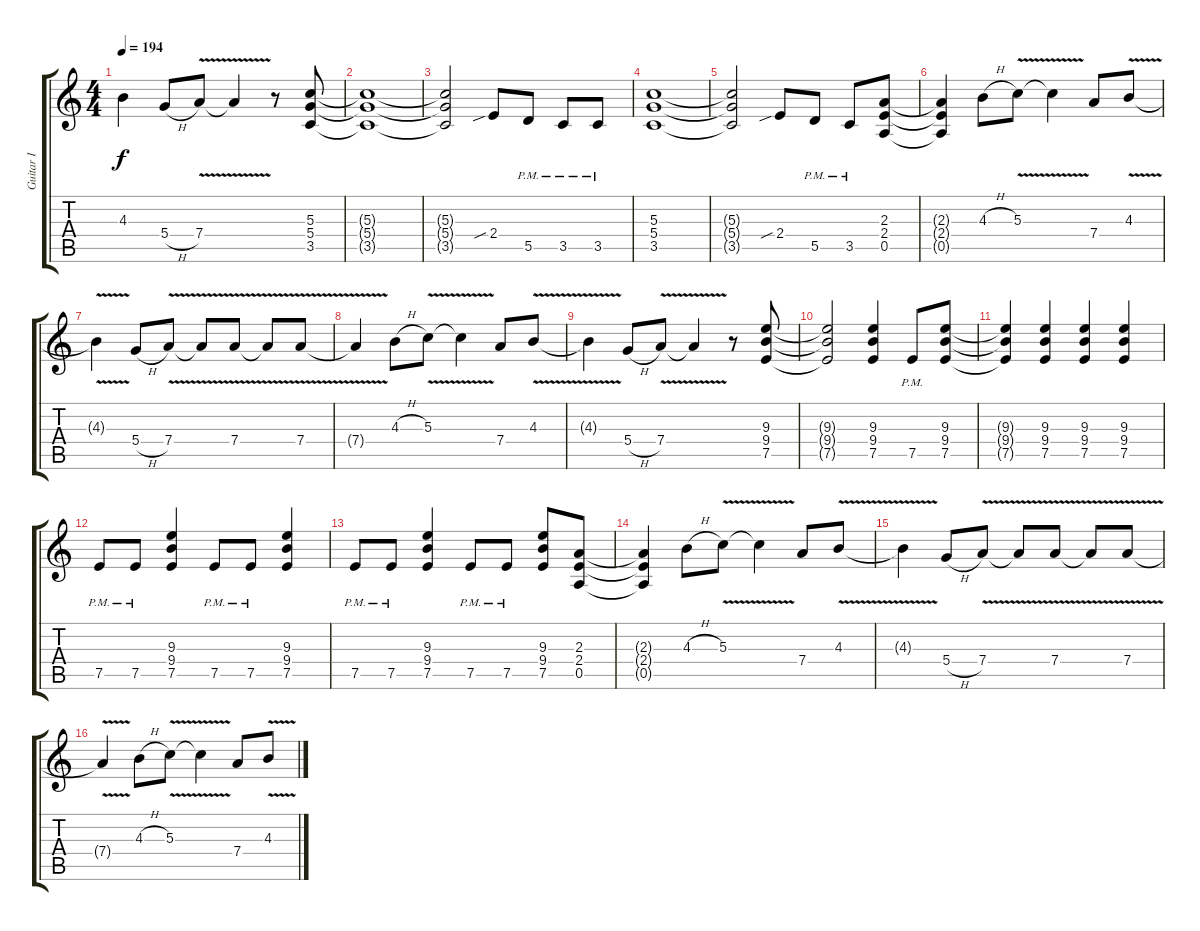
\track ("Guitar I" "Guitar I") {instrument distortionguitar}
\staff {score tabs}
\tuning (E4 B3 G3 D3 A2 E2) {hide}
\ts (4 4)
\tempo 194
\clef g2
\ks c
4.3{t}.4{dy f} 5.4{h}.8 7.4{v}.8 7.4{t}.4 r.8 (5.3 5.4 3.5).8 |
(5.3{t} 5.4{t} 3.5{t}).1 |
(5.3{t} 5.4{t} 3.5{t}).2 2.4{sib}.8 5.5{pm}.8 3.5{pm}.8 3.5{pm}.8 |
(5.3 5.4 3.5).1 |
(5.3{t} 5.4{t} 3.5{t}).2 2.4{sib}.8 5.5{pm}.8 3.5{pm}.8 (2.3 2.4 0.5).8 |
(2.3{t} 2.4{t} 0.5{t}).4 4.3{h}.8 5.3{v}.8 5.3{t}.4 7.4.8 4.3{v}.8 |
4.3{t}.4 5.4{h}.8 7.4{v}.8 7.4{t}.8 7.4{v}.8 7.4{t}.8 7.4{v}.8 |
7.4{t}.4 4.3{h}.8 5.3{v}.8 5.3{t}.4 7.4.8 4.3{v}.8 |
4.3{t}.4 5.4{h}.8 7.4{v}.8 7.4{t}.4 r.8 (9.3 9.4 7.5).8 |
(9.3{t} 9.4{t} 7.5{t}).2 (9.3 9.4 7.5).4 7.5{pm}.8 (9.3 9.4 7.5).8 |
(9.3{t} 9.4{t} 7.5{t}).4 (9.3 9.4 7.5).4 (9.3 9.4 7.5).4 (9.3 9.4 7.5).4 |
7.5{pm}.8 7.5{pm}.8 (9.3 9.4 7.5).4 7.5{pm}.8 7.5{pm}.8 (9.3 9.4 7.5).4 |
7.5{pm}.8 7.5{pm}.8 (9.3 9.4 7.5).4 7.5{pm}.8 7.5{pm}.8 (9.3 9.4 7.5).8 (2.3 2.4 0.5).8 |
(2.3{t} 2.4{t} 0.5{t}).4 4.3{h}.8 5.3{v}.8 5.3{t}.4 7.4.8 4.3{v}.8 |
4.3{t}.4 5.4{h}.8 7.4{v}.8 7.4{t}.8 7.4{v}.8 7.4{t}.8 7.4{v}.8 |
7.4{t}.4 4.3{h}.8 5.3{v}.8 5.3{t}.4 7.4.8 4.3{v}.8
